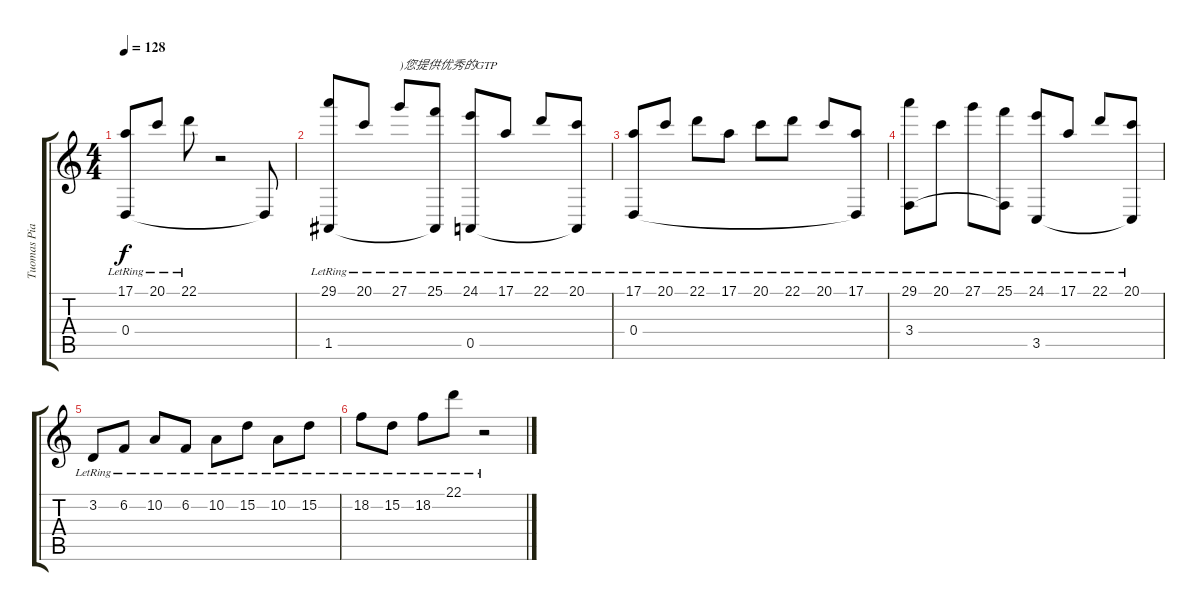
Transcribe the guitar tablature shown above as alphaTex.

\track ("Tuomas Piano" "Tuomas Pia") {instrument acousticgrandpiano}
\staff {score tabs}
\tuning (E4 B3 G3 D3 A2 E2) {hide}
\ts (4 4)
\tempo 128
\clef g2
\ks c
(17.1{lr} 0.4).8{dy f} 20.1{lr}.8 22.1{lr}.8 r.2 0.4{t}.8 |
(29.1{lr} 1.5).8 20.1{lr}.8 27.1{lr}.8{txt ")您提供优秀的GTP"} (25.1{lr} 1.5{t}).8 (24.1{lr} 0.5).8 17.1{lr}.8 22.1{lr}.8 (20.1{lr} 0.5{t}).8 |
(17.1{lr} 0.4).8 20.1{lr}.8 22.1{lr}.8 17.1{lr}.8 20.1{lr}.8 22.1{lr}.8 20.1{lr}.8 (17.1{lr} 0.4{t}).8 |
(29.1{lr} 3.4).8 20.1{lr}.8 27.1{lr}.8 (25.1{lr} 3.4{t}).8 (24.1{lr} 3.5).8 17.1{lr}.8 22.1{lr}.8 (20.1{lr} 3.5{t}).8 |
3.2{lr}.8{volume 16} 6.2{lr}.8 10.2{lr}.8 6.2{lr}.8 10.2{lr}.8 15.2{lr}.8 10.2{lr}.8 15.2{lr}.8 |
18.2{lr}.8 15.2{lr}.8 18.2{lr}.8 22.1{lr}.8 r.2
